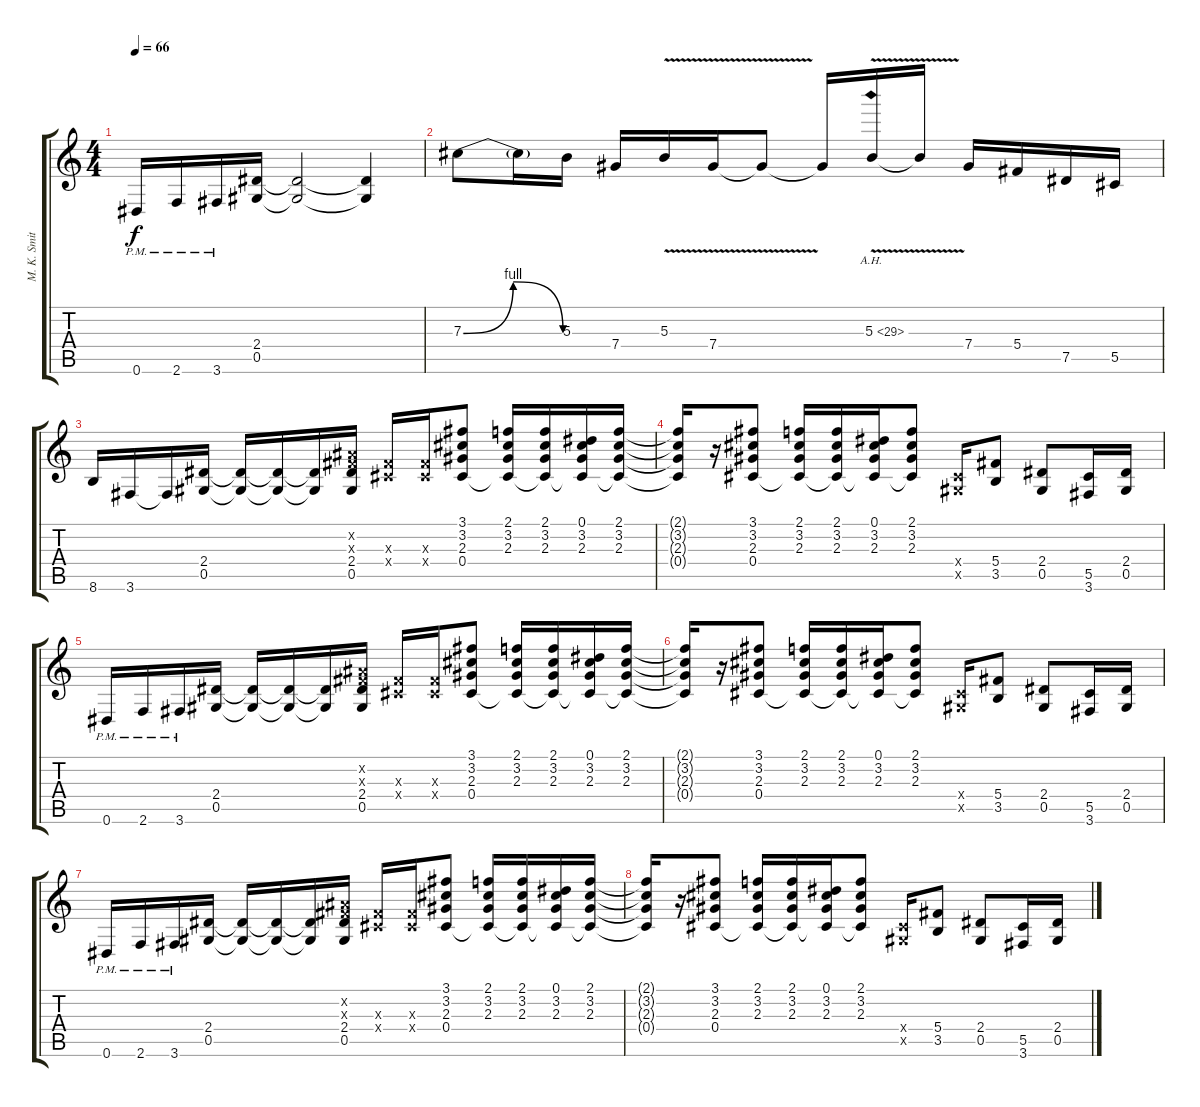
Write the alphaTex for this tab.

\track ("M. K. Smith" "M. K. Smit") {instrument distortionguitar}
\staff {score tabs}
\tuning (Eb4 Bb3 Gb3 Db3 Ab2 Eb2) {hide}
\ts (4 4)
\tempo 66
\clef g2
\ks c
0.6{pm}.16{dy f} 2.6{pm}.16 3.6{pm}.16 (2.4 0.5).16 (2.4{t} 0.5{t}).2 (2.4{t} 0.5{t}).4 |
7.3{be (bendrelease 0 0 15 4 45 4 60 0)}.8 7.3{t}.16 5.3.16 7.4.16 5.3{v}.16 7.4{v}.16 7.4{t}.8 7.4{t}.16 5.3{ah 24 v}.16 5.3{t}.16 7.4.16 5.4.16 7.5.16 5.5.16 |
8.6.16 3.6.16 3.6{t}.16 (2.4 0.5).16 (2.4{t} 0.5{t}).16 (2.4{t} 0.5{t}).16 (2.4{t} 0.5{t}).16 (0.2{x} 0.3{x} 2.4 0.5).16 (0.3{x} 0.4{x}).16 (0.3{x} 0.4{x}).16 (3.1 3.2 2.3 0.4).8 (2.1 3.2 2.3 0.4{t}).16 (2.1 3.2 2.3 0.4{t}).16 (0.1 3.2 2.3 0.4{t}).16 (2.1 3.2 2.3 0.4{t}).16 |
(2.1{t} 3.2{t} 2.3{t} 0.4{t}).16 r.16 (3.1 3.2 2.3 0.4).8 (2.1 3.2 2.3 0.4{t}).16 (2.1 3.2 2.3 0.4{t}).16 (0.1 3.2 2.3 0.4{t}).16 (2.1 3.2 2.3 0.4{t}).8 (0.4{x} 0.5{x}).16 (5.4 3.5).8 (2.4 0.5).8 (5.5 3.6).16 (2.4 0.5).16 |
0.6{pm}.16 2.6{pm}.16 3.6{pm}.16 (2.4 0.5).16 (2.4{t} 0.5{t}).16 (2.4{t} 0.5{t}).16 (2.4{t} 0.5{t}).16 (0.2{x} 0.3{x} 2.4 0.5).16 (0.3{x} 0.4{x}).16 (0.3{x} 0.4{x}).16 (3.1 3.2 2.3 0.4).8 (2.1 3.2 2.3 0.4{t}).16 (2.1 3.2 2.3 0.4{t}).16 (0.1 3.2 2.3 0.4{t}).16 (2.1 3.2 2.3 0.4{t}).16 |
(2.1{t} 3.2{t} 2.3{t} 0.4{t}).16 r.16 (3.1 3.2 2.3 0.4).8 (2.1 3.2 2.3 0.4{t}).16 (2.1 3.2 2.3 0.4{t}).16 (0.1 3.2 2.3 0.4{t}).16 (2.1 3.2 2.3 0.4{t}).8 (0.4{x} 0.5{x}).16 (5.4 3.5).8 (2.4 0.5).8 (5.5 3.6).16 (2.4 0.5).16 |
0.6{pm}.16 2.6{pm}.16 3.6{pm}.16 (2.4 0.5).16 (2.4{t} 0.5{t}).16 (2.4{t} 0.5{t}).16 (2.4{t} 0.5{t}).16 (0.2{x} 0.3{x} 2.4 0.5).16 (0.3{x} 0.4{x}).16 (0.3{x} 0.4{x}).16 (3.1 3.2 2.3 0.4).8 (2.1 3.2 2.3 0.4{t}).16 (2.1 3.2 2.3 0.4{t}).16 (0.1 3.2 2.3 0.4{t}).16 (2.1 3.2 2.3 0.4{t}).16 |
(2.1{t} 3.2{t} 2.3{t} 0.4{t}).16 r.16 (3.1 3.2 2.3 0.4).8 (2.1 3.2 2.3 0.4{t}).16 (2.1 3.2 2.3 0.4{t}).16 (0.1 3.2 2.3 0.4{t}).16 (2.1 3.2 2.3 0.4{t}).8 (0.4{x} 0.5{x}).16 (5.4 3.5).8 (2.4 0.5).8 (5.5 3.6).16 (2.4 0.5).16
